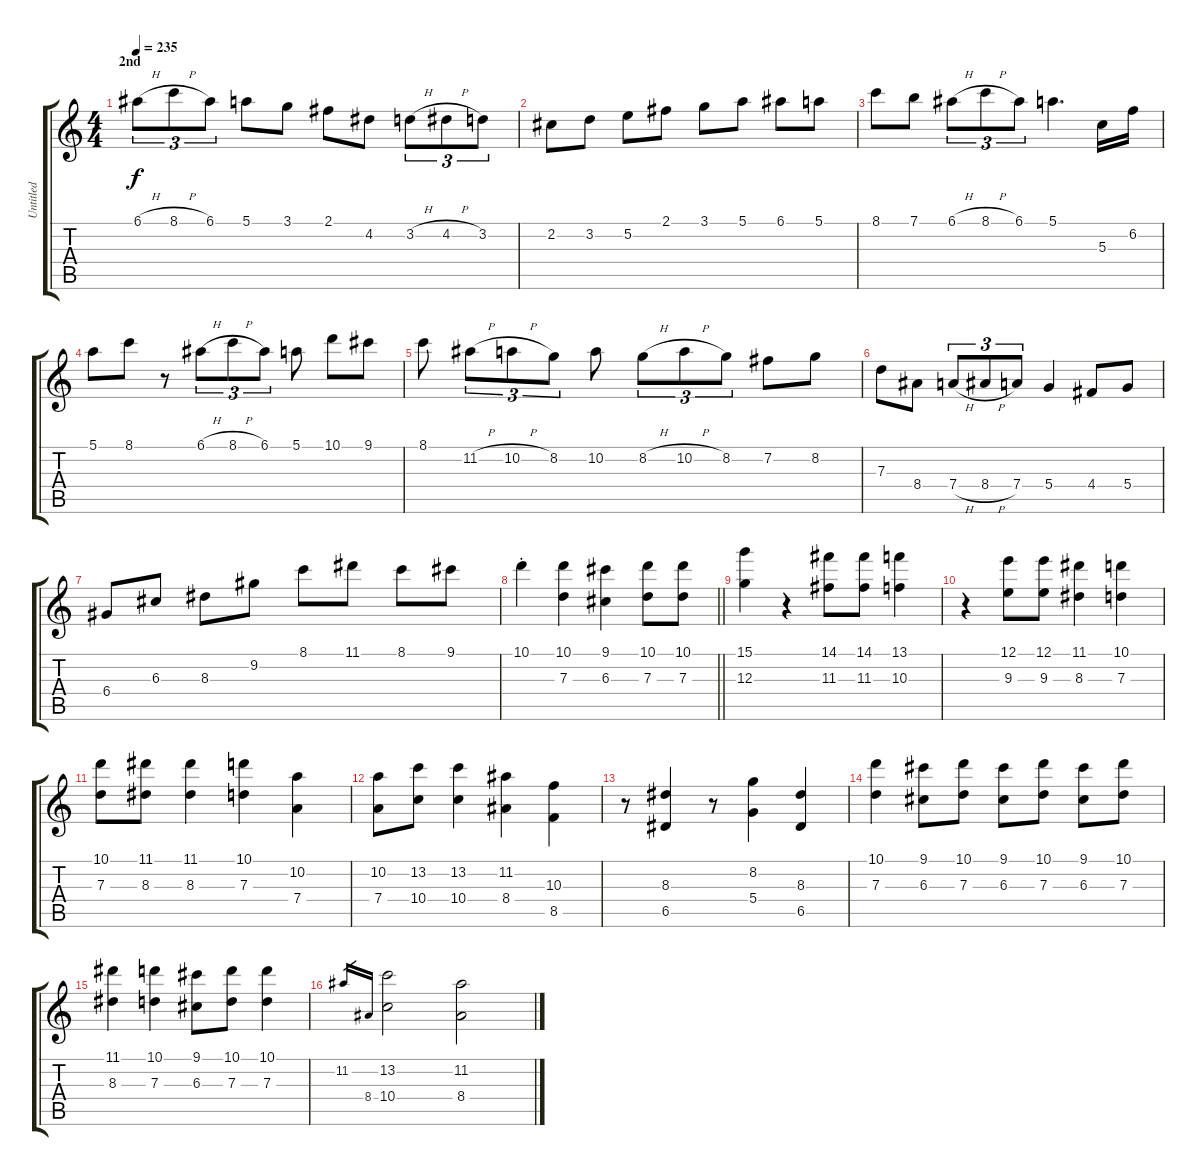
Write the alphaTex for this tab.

\track ("Untitled" "Untitled") {instrument acousticguitarsteel}
\staff {score tabs}
\tuning (E4 B3 G3 D3 A2 E2) {hide}
\ts (4 4)
\section ("" "2nd")
\tempo 235
\clef g2
\ks c
6.1{h}.8{tu (3 2) dy f} 8.1{h}.8{tu (3 2)} 6.1.8{tu (3 2)} 5.1.8 3.1.8 2.1.8 4.2.8 3.2{h}.8{tu (3 2)} 4.2{h}.8{tu (3 2)} 3.2.8{tu (3 2)} |
2.2.8 3.2.8 5.2.8 2.1.8 3.1.8 5.1.8 6.1.8 5.1.8 |
8.1.8 7.1.8 6.1{h}.8{tu (3 2)} 8.1{h}.8{tu (3 2)} 6.1.8{tu (3 2)} 5.1.4{d} 5.3.16 6.2.16 |
5.1.8 8.1.8 r.8 6.1{h}.8{tu (3 2)} 8.1{h}.8{tu (3 2)} 6.1.8{tu (3 2)} 5.1.8 10.1.8 9.1.8 |
8.1.8 11.2{h}.8{tu (3 2)} 10.2{h}.8{tu (3 2)} 8.2.8{tu (3 2)} 10.2.8 8.2{h}.8{tu (3 2)} 10.2{h}.8{tu (3 2)} 8.2.8{tu (3 2)} 7.2.8 8.2.8 |
7.3.8 8.4.8 7.4{h}.8{tu (3 2)} 8.4{h}.8{tu (3 2)} 7.4.8{tu (3 2)} 5.4.4 4.4.8 5.4.8 |
6.4.8 6.3.8 8.3.8 9.2.8 8.1.8 11.1.8 8.1.8 9.1.8 |
\barLineRight lightlight
10.1{st}.4 (10.1 7.3).4 (9.1 6.3).4 (10.1 7.3).8 (10.1 7.3).8 |
(15.1 12.3).4 r.4 (14.1 11.3).8 (14.1 11.3).8 (13.1 10.3).4 |
r.4 (12.1 9.3).8 (12.1 9.3).8 (11.1 8.3).4 (10.1 7.3).4 |
(10.1 7.3).8 (11.1 8.3).8 (11.1 8.3).4 (10.1 7.3).4 (10.2 7.4).4 |
(10.2 7.4).8 (13.2 10.4).8 (13.2 10.4).4 (11.2 8.4).4 (10.3 8.5).4 |
r.8 (8.3 6.5).4 r.8 (8.2 5.4).4 (8.3 6.5).4 |
(10.1 7.3).4 (9.1 6.3).8 (10.1 7.3).8 (9.1 6.3).8 (10.1 7.3).8 (9.1 6.3).8 (10.1 7.3).8 |
(11.1 8.3).4 (10.1 7.3).4 (9.1 6.3).8 (10.1 7.3).8 (10.1 7.3).4 |
11.2.16{gr} 8.4.16{gr} (13.2 10.4).2 (11.2 8.4).2
